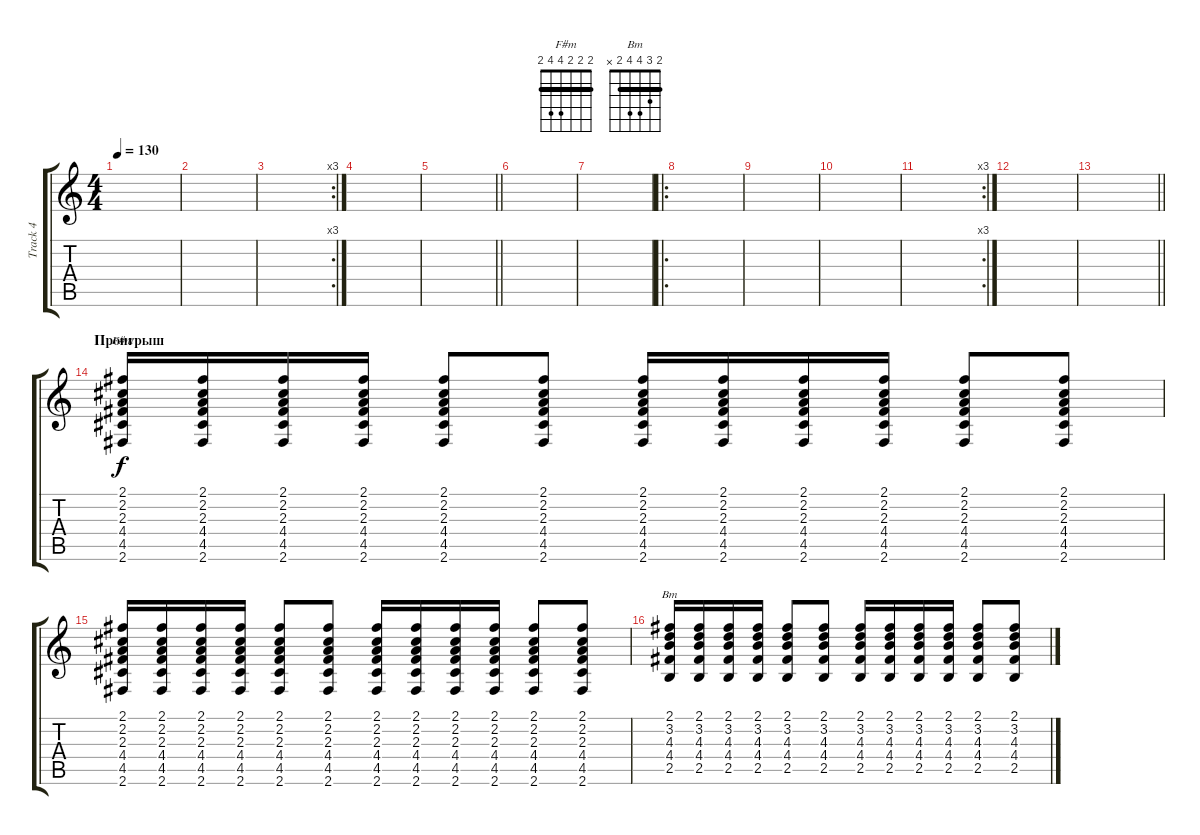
\track ("Track 4" "Track 4") {instrument distortionguitar}
\staff {score tabs}
\tuning (E4 B3 G3 D3 A2 E2) {hide}
\chord ("F#m" 2 2 2 4 4 2) {barre 2}
\chord ("Bm" 2 3 4 4 2 x) {barre 2}
\ts (4 4)
\tempo 130
\clef g2
\ks c
|
|
\rc 3
|
|
\barLineRight lightlight
|
|
|
\ro
|
|
|
\rc 3
|
|
\barLineRight lightlight
|
\section ("" "Проигрыш")
(2.1 2.2 2.3 4.4 4.5 2.6).16{ch "F#m"} (2.1 2.2 2.3 4.4 4.5 2.6).16 (2.1 2.2 2.3 4.4 4.5 2.6).16 (2.1 2.2 2.3 4.4 4.5 2.6).16 (2.1 2.2 2.3 4.4 4.5 2.6).8 (2.1 2.2 2.3 4.4 4.5 2.6).8 (2.1 2.2 2.3 4.4 4.5 2.6).16 (2.1 2.2 2.3 4.4 4.5 2.6).16 (2.1 2.2 2.3 4.4 4.5 2.6).16 (2.1 2.2 2.3 4.4 4.5 2.6).16 (2.1 2.2 2.3 4.4 4.5 2.6).8 (2.1 2.2 2.3 4.4 4.5 2.6).8 |
(2.1 2.2 2.3 4.4 4.5 2.6).16 (2.1 2.2 2.3 4.4 4.5 2.6).16 (2.1 2.2 2.3 4.4 4.5 2.6).16 (2.1 2.2 2.3 4.4 4.5 2.6).16 (2.1 2.2 2.3 4.4 4.5 2.6).8 (2.1 2.2 2.3 4.4 4.5 2.6).8 (2.1 2.2 2.3 4.4 4.5 2.6).16 (2.1 2.2 2.3 4.4 4.5 2.6).16 (2.1 2.2 2.3 4.4 4.5 2.6).16 (2.1 2.2 2.3 4.4 4.5 2.6).16 (2.1 2.2 2.3 4.4 4.5 2.6).8 (2.1 2.2 2.3 4.4 4.5 2.6).8 |
(2.1 3.2 4.3 4.4 2.5).16{ch "Bm"} (2.1 3.2 4.3 4.4 2.5).16 (2.1 3.2 4.3 4.4 2.5).16 (2.1 3.2 4.3 4.4 2.5).16 (2.1 3.2 4.3 4.4 2.5).8 (2.1 3.2 4.3 4.4 2.5).8 (2.1 3.2 4.3 4.4 2.5).16 (2.1 3.2 4.3 4.4 2.5).16 (2.1 3.2 4.3 4.4 2.5).16 (2.1 3.2 4.3 4.4 2.5).16 (2.1 3.2 4.3 4.4 2.5).8 (2.1 3.2 4.3 4.4 2.5).8
